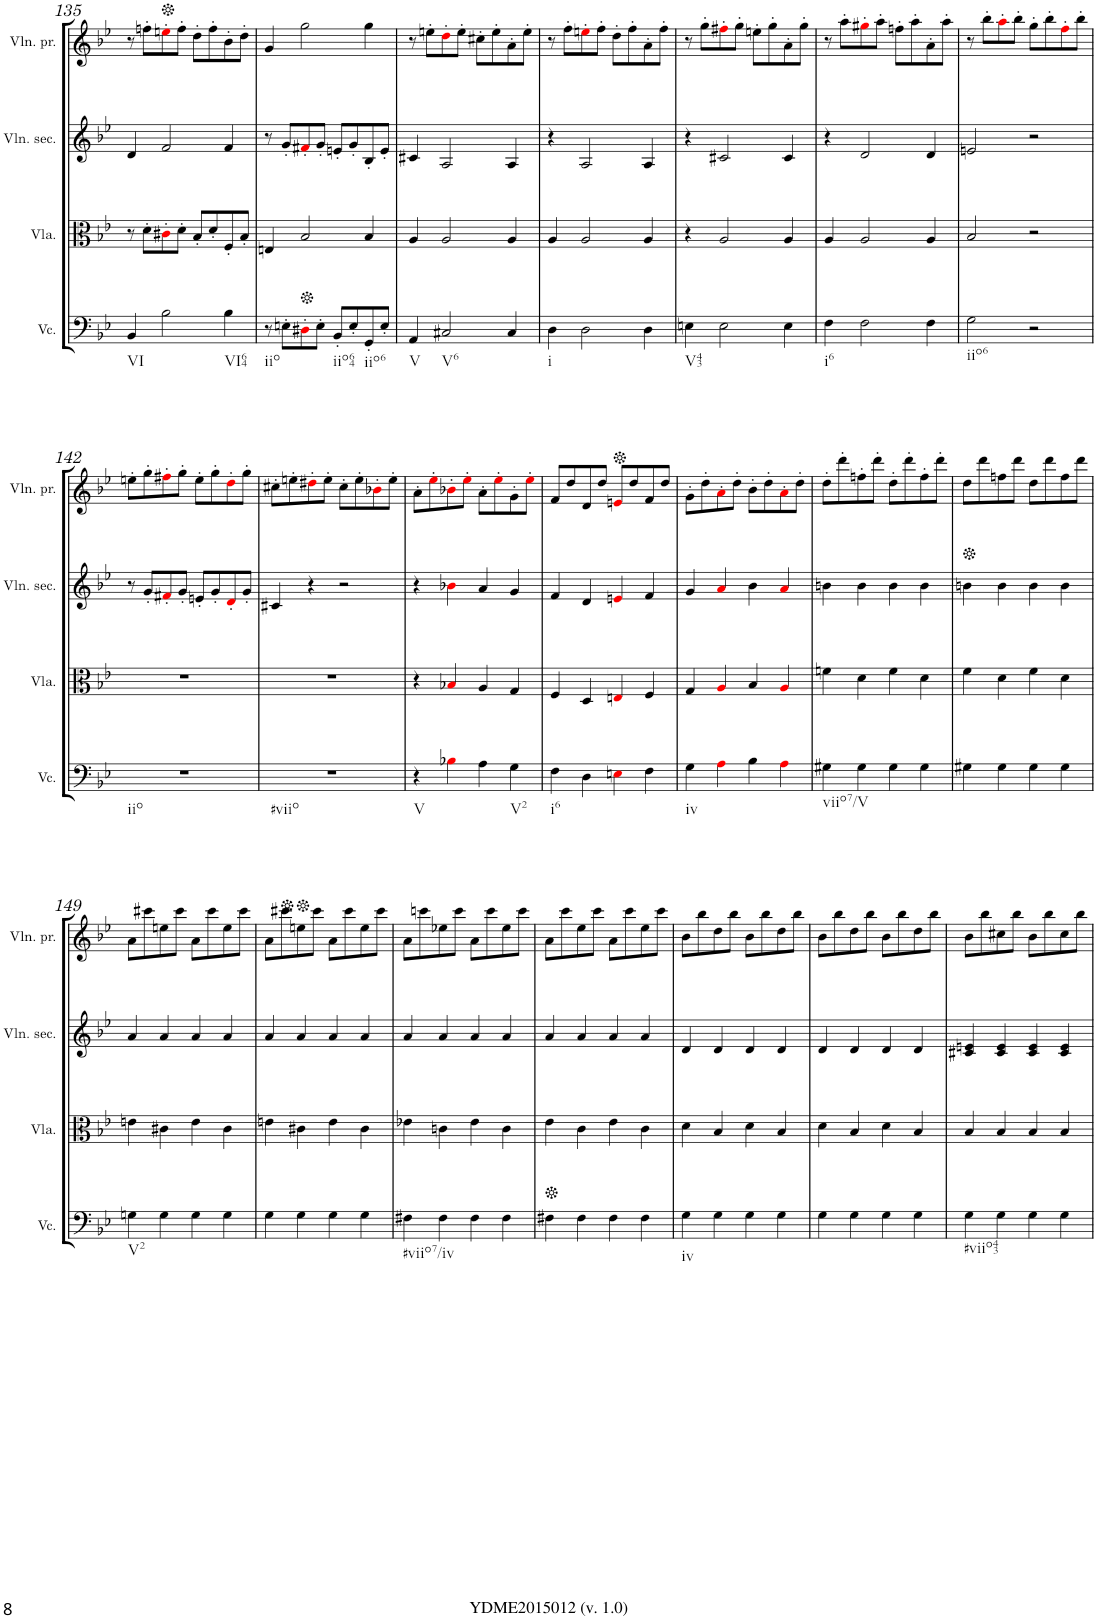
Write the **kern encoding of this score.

**kern	**kern	**kern	**kern
*part4	*part3	*part2	*part1
*staff4	*staff3	*staff2	*staff1
*I"Violoncelle	*I"Viola	*I"Violino secondo	*I"Violino primo
*I'Vc.	*I'Vla.	*I'Vln. sec.	*I'Vln. pr.
!!LO:PB:g=z
*clefF4	*clefC3	*clefG2	*clefG2
*k[b-e-]	*k[b-e-]	*k[b-e-]	*k[b-e-]
*M2/2	*M2/2	*M2/2	*M2/2
=135	=135	=135	=135
!LO:TX:b:t=VI	!	!	!
4BB-/	8r	4d/	8r
.	8d'\L	.	8ffn'\L
2B-\	8c#X'i\	2f/	8een'i\
.	8d'\J	.	8ff'\J
.	8B-'/L	.	8dd'\L
.	8d'/	.	8ff'\
!LO:TX:b:t=VI64	!	!	!
4B-\	8F'/	4f/	8b-'\
.	8B-'/J	.	8dd'\J
=136	=136	=136	=136
!LO:TX:b:t=iio	!	!	!
8r	4En/	8r	4g/
8En'\L	.	8g'/L	.
8D#X'i\	2B-/	8f#X'i/	2gg\
8E'\J	.	8g'/J	.
!LO:TX:b:t=iio64	!	!	!
8BB-'/L	.	8en'/L	.
8E'/	.	8g'/	.
!LO:TX:b:t=iio6	!	!	!
8GG'/	4B-/	8B-'/	4gg\
8E'/J	.	8e'/J	.
=137	=137	=137	=137
!LO:TX:b:t=V	!	!	!
4AA/	4A/	4c#X/	8r
.	.	.	8een'\L
!LO:TX:b:t=V6	!	!	!
2C#X/	2A/	2A/	8dd'i\
.	.	.	8ee'\J
.	.	.	8cc#X'\L
.	.	.	8ee'\
4C#/	4A/	4A/	8a'\
.	.	.	8ee'\J
=138	=138	=138	=138
!LO:TX:b:t=i	!	!	!
4D\	4A/	4r	8r
.	.	.	8ff'\L
2D\	2A/	2A/	8een'i\
.	.	.	8ff'\J
.	.	.	8dd'\L
.	.	.	8ff'\
4D\	4A/	4A/	8a'\
.	.	.	8ff'\J
=139	=139	=139	=139
!LO:TX:b:t=V43	!	!	!
4En\	4r	4r	8r
.	.	.	8gg'\L
2E\	2A/	2c#X/	8ff#X'i\
.	.	.	8gg'\J
.	.	.	8een'\L
.	.	.	8gg'\
4E\	4A/	4c#/	8a'\
.	.	.	8gg'\J
=140	=140	=140	=140
!LO:TX:b:t=i6	!	!	!
4F\	4A/	4r	8r
.	.	.	8aa'\L
2F\	2A/	2d/	8gg#X'i\
.	.	.	8aa'\J
.	.	.	8ffn'\L
.	.	.	8aa'\
4F\	4A/	4d/	8a'\
.	.	.	8aa'\J
=141	=141	=141	=141
!LO:TX:b:t=iio6	!	!	!
2G\	2B-/	2en/	8r
.	.	.	8bb-'\L
.	.	.	8aa'i\
.	.	.	8bb-'\J
2r	2r	2r	8gg'\L
.	.	.	8bb-'\
.	.	.	8ff'i\
.	.	.	8bb-'\J
!!LO:LB:g=z
=142	=142	=142	=142
!LO:TX:b:t=iio	!	!	!
1r	1r	8r	8een'\L
.	.	8g'/L	8gg'\
.	.	8f#X'i/	8ff#X'i\
.	.	8g'/J	8gg'\J
.	.	8en'/L	8ee'\L
.	.	8g'/	8gg'\
.	.	8d'i/	8dd'i\
.	.	8g'/J	8gg'\J
=143	=143	=143	=143
!LO:TX:b:t=#viio	!	!	!
1r	1r	4c#X/	8cc#X'\L
.	.	.	8een'\
.	.	4r	8dd#X'i\
.	.	.	8ee'\J
.	.	2r	8cc#'\L
.	.	.	8ee'\
.	.	.	8b-X'i\
.	.	.	8ee'\J
=144	=144	=144	=144
!LO:TX:b:t=V	!	!	!
4r	4r	4r	8a'\L
.	.	.	8ee-'i\
4B-Xi\	4B-Xi/	4b-Xi\	8b-X'i\
.	.	.	8ee-'i\J
4A\	4A/	4a/	8a'\L
.	.	.	8ee-'i\
!LO:TX:b:t=V2	!	!	!
4G\	4G/	4g/	8g'\
.	.	.	8ee-'i\J
=145	=145	=145	=145
!LO:TX:b:t=i6	!	!	!
4F\	4F/	4f/	8f/L
.	.	.	8dd/
4D\	4D/	4d/	8d/
.	.	.	8dd/J
4Eni\	4Eni/	4eni/	8eni/L
.	.	.	8dd/
4F\	4F/	4f/	8f/
.	.	.	8dd/J
=146	=146	=146	=146
!LO:TX:b:t=iv	!	!	!
4G\	4G/	4g/	8g'\L
.	.	.	8dd'\
4Ai\	4Ai/	4ai/	8a'i\
.	.	.	8dd'\J
4B-\	4B-/	4b-\	8b-'\L
.	.	.	8dd'\
4Ai\	4Ai/	4ai/	8a'i\
.	.	.	8dd'\J
=147	=147	=147	=147
!LO:TX:b:t=viio7/V	!	!	!
4G#X\	4fn\	4bn\	8dd'\L
.	.	.	8ddd'\
4G#\	4d\	4b\	8ffn'\
.	.	.	8ddd'\J
4G#\	4f\	4b\	8dd'\L
.	.	.	8ddd'\
4G#\	4d\	4b\	8ff'\
.	.	.	8ddd'\J
=148	=148	=148	=148
4G#X\	4f\	4bn\	8dd\L
.	.	.	8ddd\
4G#\	4d\	4b\	8ffn\
.	.	.	8ddd\J
4G#\	4f\	4b\	8dd\L
.	.	.	8ddd\
4G#\	4d\	4b\	8ff\
.	.	.	8ddd\J
!!LO:LB:g=z
=149	=149	=149	=149
!LO:TX:b:t=V2	!	!	!
4Gn\	4en\	4a/	8a\L
.	.	.	8ccc#X\
4G\	4c#X\	4a/	8een\
.	.	.	8ccc#\J
4G\	4e\	4a/	8a\L
.	.	.	8ccc#\
4G\	4c#\	4a/	8ee\
.	.	.	8ccc#\J
=150	=150	=150	=150
4G\	4en\	4a/	8a\L
.	.	.	8ccc#X\
4G\	4c#X\	4a/	8een\
.	.	.	8ccc#\J
4G\	4e\	4a/	8a\L
.	.	.	8ccc#\
4G\	4c#\	4a/	8ee\
.	.	.	8ccc#\J
=151	=151	=151	=151
!LO:TX:b:t=#viio7/iv	!	!	!
4F#X\	4e-X\	4a/	8a\L
.	.	.	8cccn\
4F#\	4cn\	4a/	8ee-X\
.	.	.	8ccc\J
4F#\	4e-\	4a/	8a\L
.	.	.	8ccc\
4F#\	4c\	4a/	8ee-\
.	.	.	8ccc\J
=152	=152	=152	=152
4F#X\	4e-\	4a/	8a\L
.	.	.	8ccc\
4F#\	4c\	4a/	8ee-\
.	.	.	8ccc\J
4F#\	4e-\	4a/	8a\L
.	.	.	8ccc\
4F#\	4c\	4a/	8ee-\
.	.	.	8ccc\J
=153	=153	=153	=153
!LO:TX:b:t=iv	!	!	!
4G\	4d\	4d/	8b-\L
.	.	.	8bb-\
4G\	4B-/	4d/	8dd\
.	.	.	8bb-\J
4G\	4d\	4d/	8b-\L
.	.	.	8bb-\
4G\	4B-/	4d/	8dd\
.	.	.	8bb-\J
=154	=154	=154	=154
4G\	4d\	4d/	8b-\L
.	.	.	8bb-\
4G\	4B-/	4d/	8dd\
.	.	.	8bb-\J
4G\	4d\	4d/	8b-\L
.	.	.	8bb-\
4G\	4B-/	4d/	8dd\
.	.	.	8bb-\J
=155	=155	=155	=155
!LO:TX:b:t=#viio43	!	!	!
4G\	4B-/	4c#X/ 4en/	8b-\L
.	.	.	8bb-\
4G\	4B-/	4c#/ 4e/	8cc#X\
.	.	.	8bb-\J
4G\	4B-/	4c#/ 4e/	8b-\L
.	.	.	8bb-\
4G\	4B-/	4c#/ 4e/	8cc#\
.	.	.	8bb-\J
=	=	=	=
*-	*-	*-	*-
